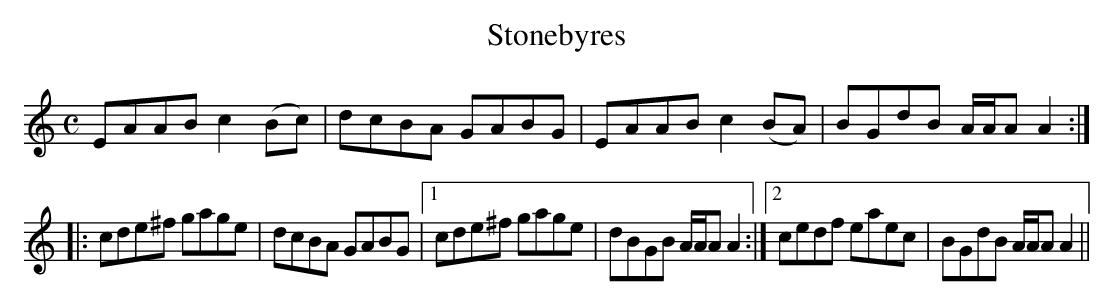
X:1
T:Stonebyres
M:C
L:1/8
K:Amin
EAAB c2 (Bc) | dcBA GABG | EAAB c2 (BA) | BGdB A/A/A A2 :|
|: cde^f gage | dcBA GABG |1 cde^f gage | dBGB A/A/A A2 :|2 cedf eaec | BGdB A/A/A A2 ||
